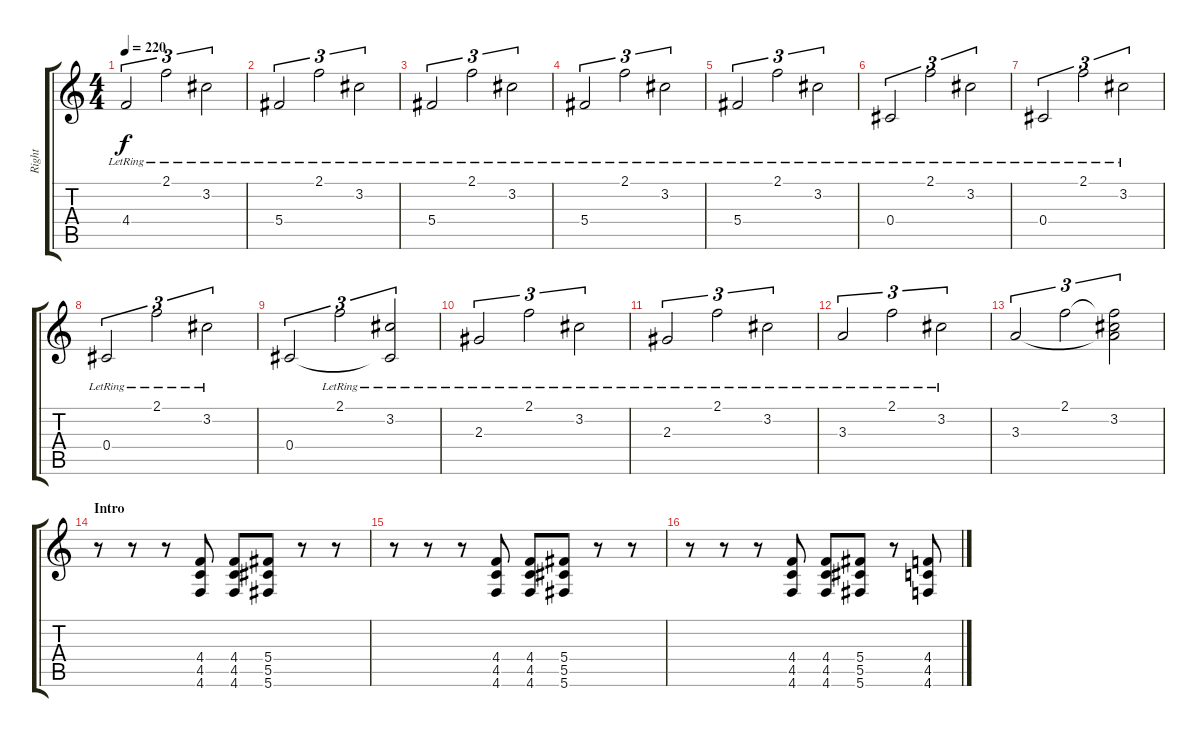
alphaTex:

\track ("Right" "Right") {instrument distortionguitar}
\staff {score tabs}
\tuning (Eb4 Bb3 Gb3 Db3 Ab2 Db2) {hide}
\ts (4 4)
\tempo 220
\clef g2
\ks c
4.4{lr}.2{tu (3 2) dy f} 2.1{lr}.2{tu (3 2)} 3.2{lr}.2{tu (3 2)} |
5.4{lr}.2{tu (3 2)} 2.1{lr}.2{tu (3 2)} 3.2{lr}.2{tu (3 2)} |
5.4{lr}.2{tu (3 2)} 2.1{lr}.2{tu (3 2)} 3.2{lr}.2{tu (3 2)} |
5.4{lr}.2{tu (3 2)} 2.1{lr}.2{tu (3 2)} 3.2{lr}.2{tu (3 2)} |
5.4{lr}.2{tu (3 2)} 2.1{lr}.2{tu (3 2)} 3.2{lr}.2{tu (3 2)} |
0.4{lr}.2{tu (3 2)} 2.1{lr}.2{tu (3 2)} 3.2{lr}.2{tu (3 2)} |
0.4{lr}.2{tu (3 2)} 2.1{lr}.2{tu (3 2)} 3.2{lr}.2{tu (3 2)} |
0.4{lr}.2{tu (3 2)} 2.1{lr}.2{tu (3 2)} 3.2{lr}.2{tu (3 2)} |
0.4.2{tu (3 2)} 2.1{lr}.2{tu (3 2)} (3.2{lr} 0.4{t}).2{tu (3 2)} |
2.3{lr}.2{tu (3 2)} 2.1{lr}.2{tu (3 2)} 3.2{lr}.2{tu (3 2)} |
2.3{lr}.2{tu (3 2)} 2.1{lr}.2{tu (3 2)} 3.2{lr}.2{tu (3 2)} |
3.3{lr}.2{tu (3 2)} 2.1{lr}.2{tu (3 2)} 3.2{lr}.2{tu (3 2)} |
3.3.2{tu (3 2)} 2.1.2{tu (3 2)} (2.1{t} 3.2 3.3{t}).2{tu (3 2)} |
\section ("" "Intro")
r.8 r.8 r.8 (4.4 4.5 4.6).8 (4.4 4.5 4.6).8 (5.4 5.5 5.6).8 r.8 r.8 |
r.8 r.8 r.8 (4.4 4.5 4.6).8 (4.4 4.5 4.6).8 (5.4 5.5 5.6).8 r.8 r.8 |
r.8 r.8 r.8 (4.4 4.5 4.6).8 (4.4 4.5 4.6).8 (5.4 5.5 5.6).8 r.8 (4.4 4.5 4.6).8
